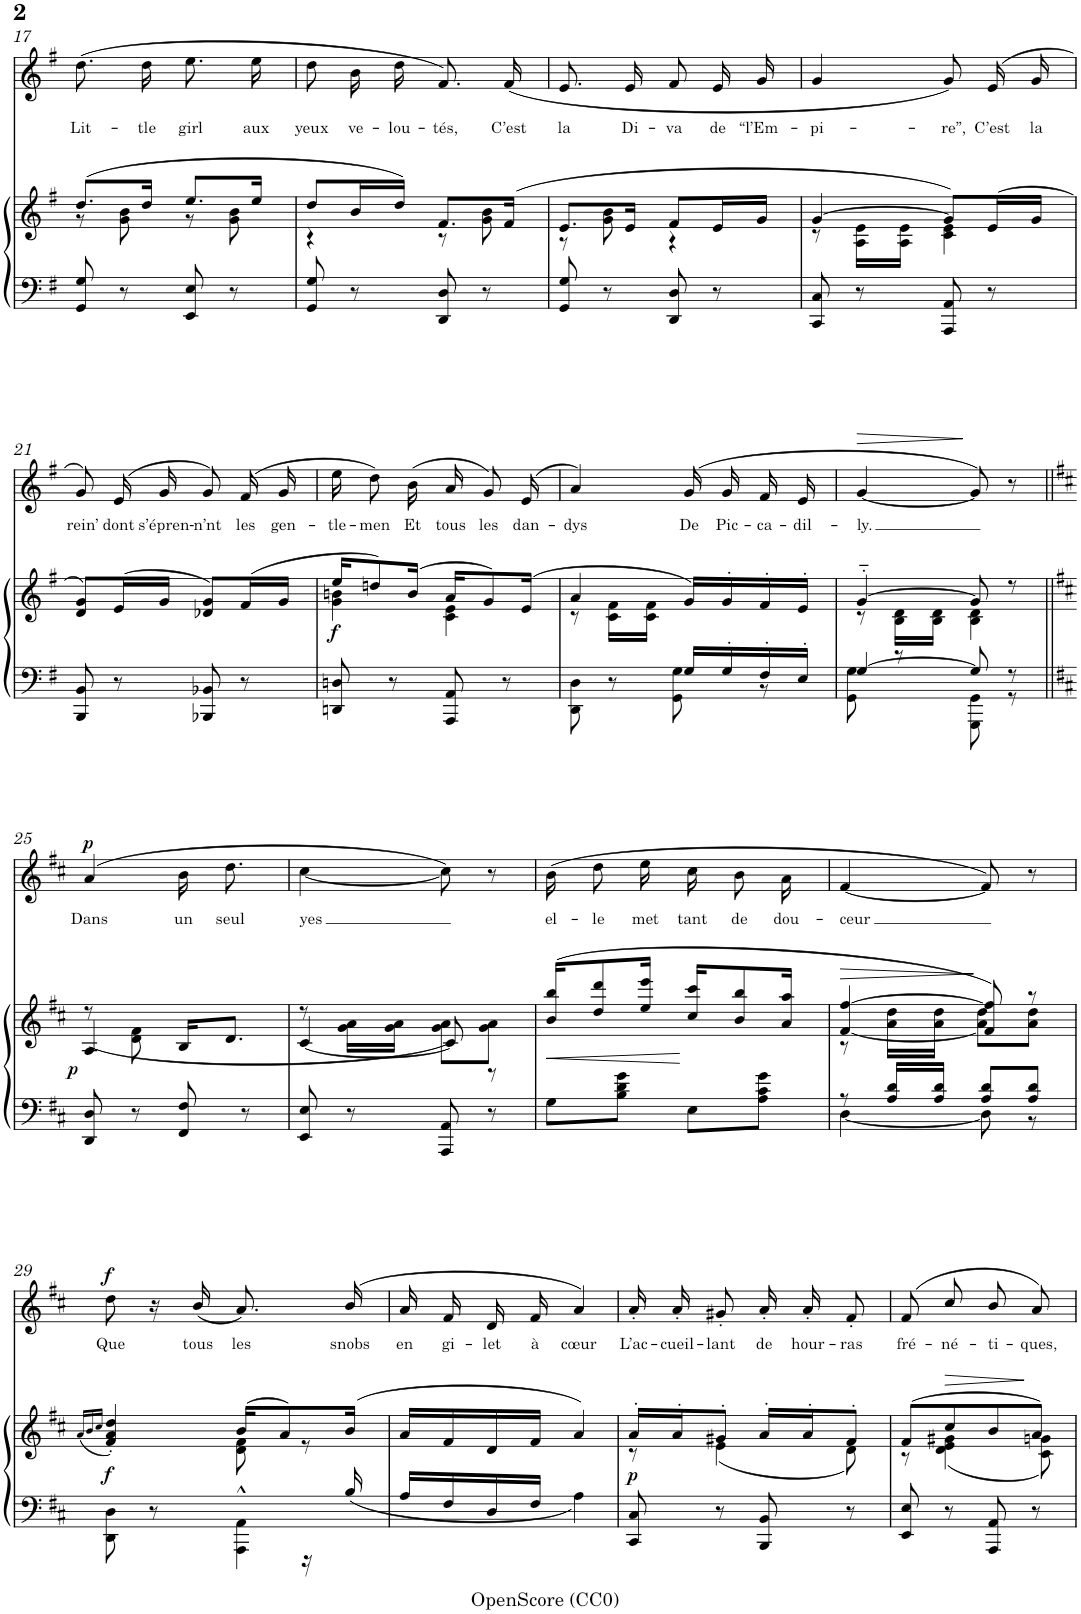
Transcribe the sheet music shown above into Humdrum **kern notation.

**kern	**kern	**dynam	**kern	**text	**dynam
*part2	*part2	*part2	*part1	*part1	*part1
*staff3	*staff2	*staff2/3	*staff1	*staff1	*staff1
*I"Piano	*	*	*I"Chant Voice	*	*
*I'Pno	*	*	*	*	*
!!LO:PB:g=z
*clefF4	*clefG2	*	*clefG2	*	*
*k[f#]	*k[f#]	*	*k[f#]	*	*
*M2/4	*M2/4	*	*M2/4	*	*
=17	=17	=17	=17	=17	=17
*	*^	*	*	*	*
!	!	!	!	!	!LO:LY:b	!
8GG/ 8G/	(8.dd/L	8r	.	(8.dd\L	Lit-	.
8r	.	8g\ 8b\	.	.	.	.
!	!	!	!	!	!LO:LY:b	!
.	16dd/Jk	.	.	16dd\Jk	-tle	.
!	!	!	!	!	!LO:LY:b	!
8EE/ 8E/	8.ee/L	8r	.	8.ee\L	girl	.
8r	.	8g\ 8b\	.	.	.	.
!	!	!	!	!	!LO:LY:b	!
.	16ee/Jk	.	.	16ee\Jk	aux	.
=18	=18	=18	=18	=18	=18	=18
!	!	!	!	!	!LO:LY:b	!
8GG/ 8G/	8dd/L	4r	.	8dd\L	yeux	.
!	!	!	!	!	!LO:LY:b	!
8r	16b/L	.	.	16b\L	ve-	.
!	!	!	!	!	!LO:LY:b	!
.	16dd/JJ)	.	.	16dd\JJ	-lou-	.
!	!	!	!	!	!LO:LY:b	!
8DD/ 8D/	8.f#/L	8r	.	8.f#/L)	-tés,	.
8r	.	8g\ 8b\	.	.	.	.
!	!	!	!	!	!LO:LY:b	!
.	(16f#/Jk	.	.	(16f#/Jk	C’est	.
=19	=19	=19	=19	=19	=19	=19
!	!	!	!	!	!LO:LY:b	!
8GG/ 8G/	8.e/L	8r	.	8.e/L	la	.
8r	.	8g\ 8b\	.	.	.	.
!	!	!	!	!	!LO:LY:b	!
.	16e/Jk	.	.	16e/Jk	Di-	.
!	!	!	!	!	!LO:LY:b	!
8DD/ 8D/	8f#/L	4r	.	8f#/L	-va	.
!	!	!	!	!	!LO:LY:b	!
8r	16e/L	.	.	16e/L	de	.
!	!	!	!	!	!LO:LY:b	!
.	16g/JJ	.	.	16g/JJ	“l’Em-	.
=20	=20	=20	=20	=20	=20	=20
!	!	!	!	!	!LO:LY:b	!
8CC/ 8C/	[4g/	8r	.	4g/	-pi-	.
8r	.	16A\ 16e\LL	.	.	.	.
.	.	16A\ 16e\JJ	.	.	.	.
!	!	!	!	!	!LO:LY:b	!
8AAA/ 8AA/	8g/L])	4c\ 4e\	.	8g/L)	-re”,	.
!	!	!	!	!	!LO:LY:b	!
8r	(16e/L	.	.	(>16e/L	C’est	.
!	!	!	!	!	!LO:LY:b	!
.	16g/JJ	.	.	16g/JJ	la	.
*	*v	*v	*	*	*	*
!!LO:LB:g=z
=21	=21	=21	=21	=21	=21
!	!	!	!	!LO:LY:b	!
8BBB/ 8BB/	8d/ 8g/L)	.	8g/L)	rein’	.
!	!	!	!	!LO:LY:b	!
8r	(>16e/L	.	(>16e/L	dont	.
!	!	!	!	!LO:LY:b	!
.	16g/JJ	.	16g/JJ	s’épren-	.
!	!	!	!	!LO:LY:b	!
8BBB-X/ 8BB-X/	8d-X/ 8g/L)	.	8g/L)	-n’nt	.
!	!	!	!	!LO:LY:b	!
8r	(>16f#/L	.	(>16f#/L	les	.
!	!	!	!	!LO:LY:b	!
.	16g/JJ	.	16g/JJ	gen-	.
=22	=22	=22	=22	=22	=22
*	*^	*	*	*	*
!	!	!	!LO:DY:b	!	!LO:LY:b	!
8DDn/ 8Dn/	16ee/KL	4g\ 4bn\	f	16ee\KL	-tle-	.
!	!	!	!	!	!LO:LY:b	!
.	8ddn/)	.	.	8dd\)	-men	.
8r	.	.	.	.	.	.
!	!	!	!	!	!LO:LY:b	!
.	(16b/Jk	.	.	(16b\Jk	Et	.
!	!	!	!	!	!LO:LY:b	!
8AAA/ 8AA/	16a/KL	4c\ 4e\	.	16a/KL	tous	.
!	!	!	!	!	!LO:LY:b	!
.	8g/)	.	.	8g/)	les	.
8r	.	.	.	.	.	.
!	!	!	!	!	!LO:LY:b	!
.	(>16e/Jk	.	.	(>16e/Jk	dan-	.
=23	=23	=23	=23	=23	=23	=23
*^	*	*	*	*	*	*
!	!	!	!	!	!	!LO:LY:b	!
8DD\ 8D\	4ryy	4a/	8r	.	4a/)	-dys	.
8r	.	.	16c\ 16f#\LL	.	.	.	.
.	.	.	16c\ 16f#\JJ	.	.	.	.
!	!	!	!	!	!	!LO:LY:b	!
16G/LL	8GG\ 8G\	16g/LL)	4ryy	.	(>16g/LL	De	.
!	!	!	!	!	!	!LO:LY:b	!
16G'/	.	16g'>/	.	.	16g/J	Pic-	.
!	!	!	!	!	!	!LO:LY:b	!
16F#'/	8r	16f#'>/	.	.	16f#/L	-ca-	.
!	!	!	!	!	!	!LO:LY:b	!
16E'/JJ	.	16e'>/JJ	.	.	16e/JJ	-dil-	.
=24	=24	=24	=24	=24	=24	=24	=24
!	!	!	!	!	!	!LO:LY:b	!LO:HP:b
8GG\ 8G\	[4G/	[4g'~/	8r	.	[4g/	-ly.	>
8r	.	.	16B\ 16d\LL	.	.	.	.
.	.	.	16B\ 16d\JJ	.	.	.	.
8GGG\ 8GG\	8G/]	8g/]	4B\ 4d\	.	8g/])	.	]
8r	8r	8r	.	.	8r	.	.
*v	*v	*	*	*	*	*	*
!!LO:LB:g=z
=25||	=25||	=25||	=25||	=25||	=25||	=25||
*k[f#c#]	*k[f#c#]	*	*	*k[f#c#]	*	*
*^	*	*	*	*	*	*
!	!	!	!	!LO:DY:b	!	!LO:LY:b	!LO:DY:a
*v	*v	*	*	*	*	*	*
8DD/ 8D/	8r	(4A/	p	(4a/	Dans	p
8r	8d\ 8f#\	.	.	.	.	.
!	!	!	!	!	!LO:LY:b	!
8FF#/ 8F#/	16B/KL	4ryy	.	16b\KL	un	.
!	!	!	!	!	!LO:LY:b	!
.	8.d/J	.	.	8.dd\J	seul	.
8r	.	.	.	.	.	.
=26	=26	=26	=26	=26	=26	=26
!	!	!	!	!	!LO:LY:b	!
8EE/ 8E/	8r	[<4c#/	.	[<4cc#\	yes	.
8r	16g\ 16a\LL	.	.	.	.	.
.	16g\ 16a\JJ	.	.	.	.	.
8AAA/ 8AA/	8g\ 8a\L	8c#/])	.	8cc#\])	.	.
8r	8g\ 8a\J	8r	.	8r	.	.
=27	=27	=27	=27	=27	=27	=27
!	!	!	!LO:HP:b	!	!LO:LY:b	!
*	*v	*v	*	*	*	*
8G\L	(16b/ 16bb/KL	<	(16b\KL	el-	.
!	!	!	!	!LO:LY:b	!
.	8dd/ 8ddd/	.	8dd\	-le	.
8B\ 8d\ 8g\J	.	.	.	.	.
!	!	!	!	!LO:LY:b	!
.	16ee/ 16eee/Jk	.	16ee\Jk	met	.
!	!	!	!	!LO:LY:b	!
8E\L	16cc#/ 16ccc#/KL	[	16cc#\KL	tant	.
!	!	!	!	!LO:LY:b	!
.	8b/ 8bb/	.	8b\	de	.
8A\ 8c#\ 8g\J	.	.	.	.	.
!	!	!	!	!LO:LY:b	!
.	16a/ 16aa/Jk	.	16a\Jk	dou-	.
=28	=28	=28	=28	=28	=28
*^	*	*	*	*	*
!	!	!	!LO:HP:b	!	!LO:LY:b	!
*	*	*^	*	*	*	*
8r	[4D\	[<4f#/ [4ff#/	8r	>	[4f#/	-ceur	.
16A/ 16d/LL	.	.	16a\ 16dd\LL	.	.	.	.
16A/ 16d/JJ	.	.	16a\ 16dd\JJ	.	.	.	.
8A/ 8d/L	8D\]	8f#/] 8ff#/])	8a\ 8dd\L	]	8f#/])	.	.
8A/ 8d/J	8r	8r	8a\ 8dd\J	.	8r	.	.
!!LO:LB:g=z
=29	=29	=29	=29	=29	=29	=29	=29
.	.	(16qa/LL	.	.	.	.	.
.	.	16qb/	.	.	.	.	.
.	.	16qcc#/JJ	.	.	.	.	.
!	!	!	!	!LO:DY:b	!	!LO:LY:b	!LO:DY:a
8DD\ 8D\	4.ryy	4f#/' 4a/' 4dd/')	4ryy	f	8dd\	Que	f
8r	.	.	.	.	16r	.	.
!	!	!	!	!	!	!LO:LY:b	!
.	.	.	.	.	(<16b/	tous	.
!	!	!	!	!	!	!LO:LY:b	!
4AAA\^^ 4AA\^^	.	(16b/KL	8d\ 8f#\	.	8.a/L)	les	.
.	.	8a/)	.	.	.	.	.
.	16r	.	8r	.	.	.	.
!	!	!	!	!	!	!LO:LY:b	!
.	16B/	(16b/Jk	.	.	(>16b/Jk	snobs	.
*	*	*v	*v	*	*	*	*
=30	=30	=30	=30	=30	=30	=30
!	!	!	!	!	!LO:LY:b	!
*v	*v	*	*	*	*	*
16A/LL	16a/LL	.	16a/LL	en	.
!	!	!	!	!LO:LY:b	!
16F#/	16f#/	.	16f#/J	gi-	.
!	!	!	!	!LO:LY:b	!
16D/	16d/	.	16d/L	-let	.
!	!	!	!	!LO:LY:b	!
16F#/JJ	16f#/JJ	.	16f#/JJ	à	.
!	!	!	!	!LO:LY:b	!
4A\	4a/)	.	4a/)	cœur	.
=31	=31	=31	=31	=31	=31
*	*^	*	*	*	*
!	!	!	!LO:DY:b	!	!LO:LY:b	!
8CC#/ 8C#/	16a'/LL	8r	p	16a'/LL	L’ac-	.
!	!	!	!	!	!LO:LY:b	!
.	16a'/J	.	.	16a'/J	-cueil-	.
!	!	!	!	!	!LO:LY:b	!
8r	8g#X'/J	(4e\	.	8g#X'/J	-lant	.
!	!	!	!	!	!LO:LY:b	!
8BBB/ 8BB/	16a'/LL	.	.	16a'/LL	de	.
!	!	!	!	!	!LO:LY:b	!
.	16a'/J	.	.	16a'/J	hour-	.
!	!	!	!	!	!LO:LY:b	!
8r	8f#'/J	8d\)	.	8f#'/J	-ras	.
=32	=32	=32	=32	=32	=32	=32
!	!	!	!	!	!LO:LY:b	!
8EE/ 8E/	(8f#/L	8r	.	(>8f#/L	fré-	.
!	!	!	!LO:HP:b	!	!LO:LY:b	!
8r	8cc#/	(4d\ 4e\ 4g#X\	>	8cc#/J	-né-	.
!	!	!	!	!	!LO:LY:b	!
8AAA/ 8AA/	8b/	.	.	8b/L	-ti-	.
!	!	!	!	!	!LO:LY:b	!
8r	8a/J)	8c#\ 8gn\)	]	8a/J)	-ques,	.
*	*v	*v	*	*	*	*
=	=	=	=	=	=
*-	*-	*-	*-	*-	*-
